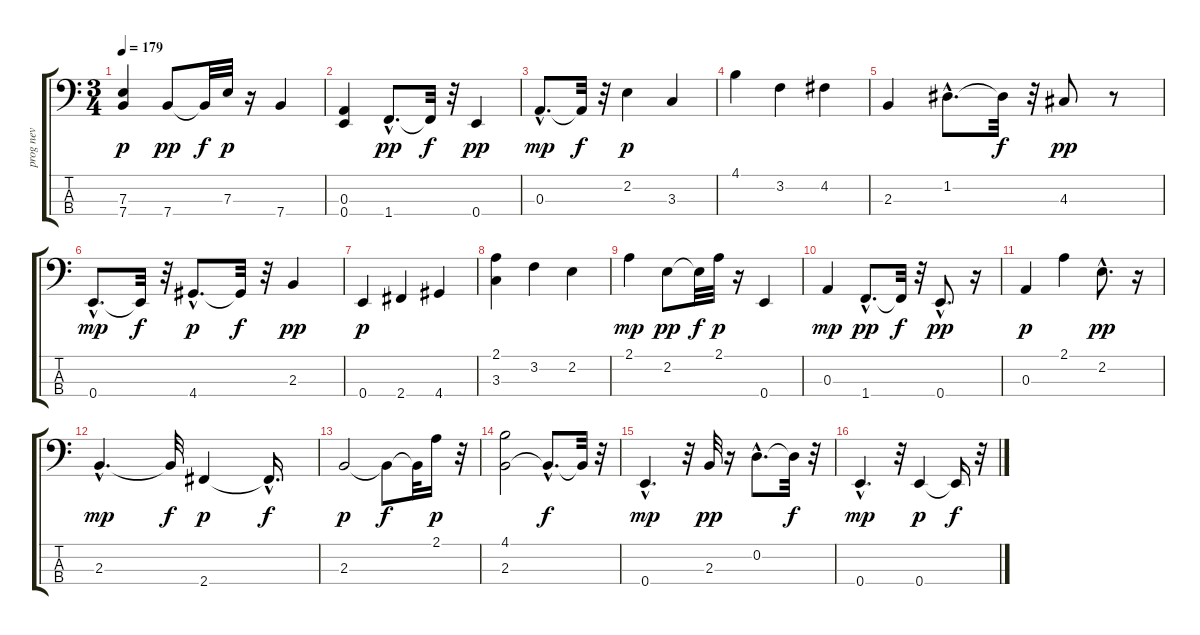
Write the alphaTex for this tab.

\track ("prog nev" "prog nev") {instrument acousticbass}
\staff {score tabs}
\tuning (G2 D2 A1 E1) {hide}
\ts (3 4)
\tempo 179
\clef f4
\ks c
(7.3 7.4).4{dy p} 7.4.8{dy pp} 7.4{t}.32{dy f} 7.3.32{dy p} r.16 7.4.4 |
(0.3 0.4).4 1.4{hac}.8{d dy pp} 1.4{t}.32{dy f} r.32 0.4.4{dy pp} |
0.3{hac}.8{d dy mp} 0.3{t}.32{dy f} r.32 2.2.4{dy p} 3.3.4 |
4.1.4 3.2.4 4.2.4 |
2.3.4 1.2{hac}.8{d} 1.2{t}.32{dy f} r.32 4.3.8{dy pp} r.8 |
0.4{hac}.8{d dy mp} 0.4{t}.32{dy f} r.32 4.4{hac}.8{d dy p} 4.4{t}.32{dy f} r.32 2.3.4{dy pp} |
0.4.4{dy p} 2.4.4 4.4.4 |
(2.1 3.3).4 3.2.4 2.2.4 |
2.1.4{dy mp} 2.2.8{dy pp} 2.2{t}.32{dy f} 2.1.32{dy p} r.16 0.4.4 |
0.3.4{dy mp} 1.4{hac}.8{d dy pp} 1.4{t}.32{dy f} r.32 0.4{hac}.8{d dy pp} r.16 |
0.3.4{dy p} 2.1.4 2.2{hac}.8{d dy pp} r.16 |
2.3{hac}.4{d dy mp} 2.3{t}.32{dy f} 2.4.4{dy p} 2.4{hac t}.16{d dy f} |
2.3.2{dy p} 2.3{t}.8{dy f} 2.3{t}.32 2.1.16{dy p} r.32 |
(4.1 2.3).2 2.3{hac t}.8{d dy f} 2.3{t}.32 r.32 |
0.4{hac}.4{d dy mp} r.32 2.3.32{dy pp} r.16 0.2{hac}.8{d} 0.2{t}.32{dy f} r.32 |
0.4{hac}.4{d dy mp} r.32 0.4.4{dy p} 0.4{t}.16{dy f} r.32
